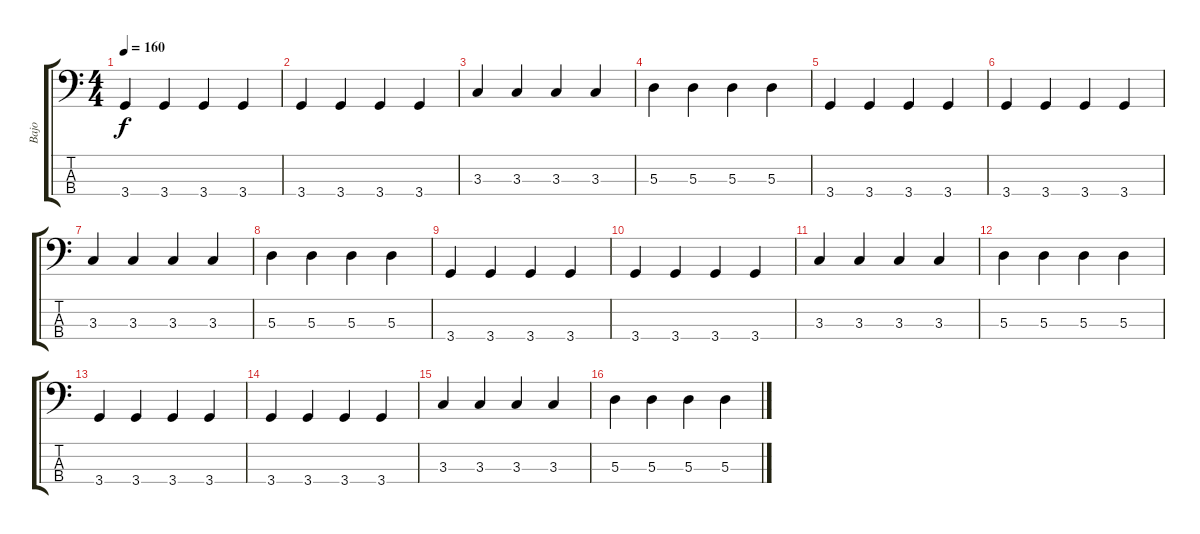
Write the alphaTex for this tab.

\track ("Bajo" "Bajo") {instrument electricbasspick}
\staff {score tabs}
\tuning (G2 D2 A1 E1) {hide}
\ts (4 4)
\tempo 160
\clef f4
\ks c
3.4.4{dy f instrument electricbasspick} 3.4.4 3.4.4 3.4.4 |
3.4.4 3.4.4 3.4.4 3.4.4 |
3.3.4 3.3.4 3.3.4 3.3.4 |
5.3.4 5.3.4 5.3.4 5.3.4 |
3.4.4 3.4.4 3.4.4 3.4.4 |
3.4.4 3.4.4 3.4.4 3.4.4 |
3.3.4 3.3.4 3.3.4 3.3.4 |
5.3.4 5.3.4 5.3.4 5.3.4 |
3.4.4 3.4.4 3.4.4 3.4.4 |
3.4.4 3.4.4 3.4.4 3.4.4 |
3.3.4 3.3.4 3.3.4 3.3.4 |
5.3.4 5.3.4 5.3.4 5.3.4 |
3.4.4 3.4.4 3.4.4 3.4.4 |
3.4.4 3.4.4 3.4.4 3.4.4 |
3.3.4 3.3.4 3.3.4 3.3.4 |
5.3.4 5.3.4 5.3.4 5.3.4
